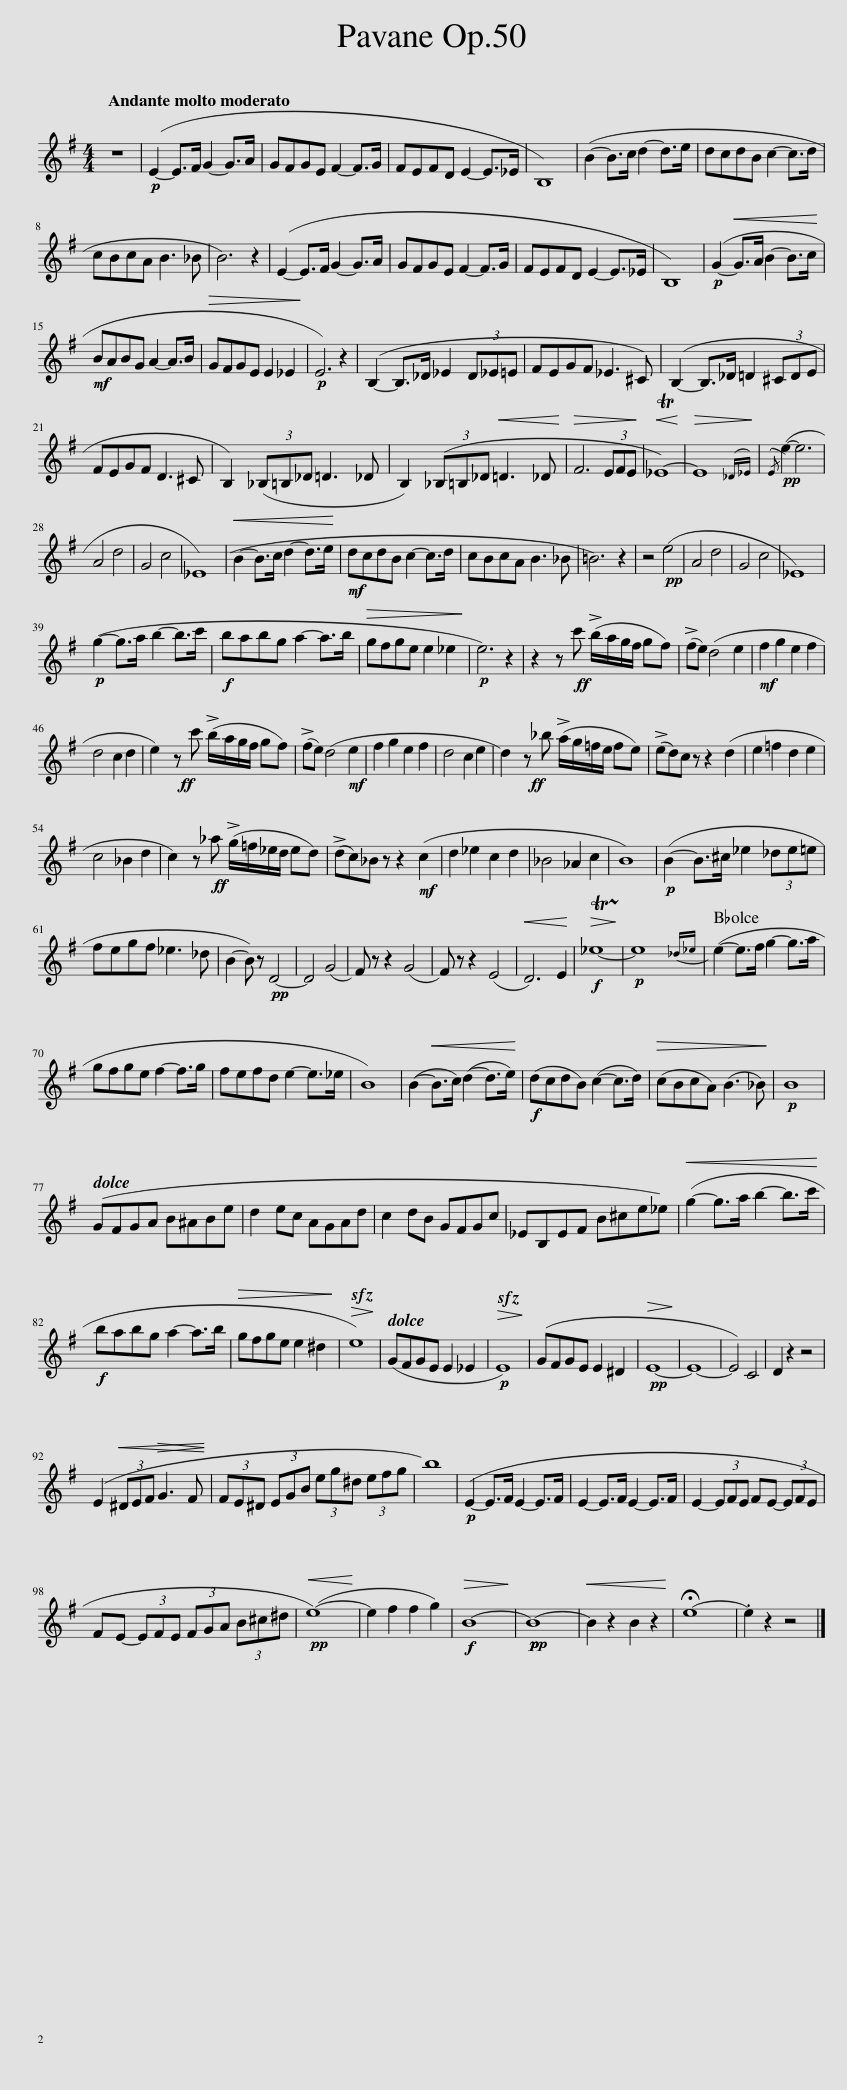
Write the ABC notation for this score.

X:1
%%score ( 1 2 )
L:1/8
M:4/4
I:linebreak $
K:none
V:1 treble transpose=-2
V:2 treble transpose="-2 "
V:1
[K:G] z8 |!p! (E2- E>F G2- G>A | GFGE F2- F>G | FEFD E2- E>_E | B,8) | %5
 (B2- B>c d2- d>e | dcdB c2- c>d |$ cBcA B3 _B | B6) z2 | (E2- E>F G2- G>A | %10
 GFGE F2- F>G | FEFD E2- E>_E | B,8) |!p! (G2-!<(! G>A B2- B>c!<)! |$!mf! BABG A2- A>B | %15
!>(! GFGE E2 _E2!>)! |!p! E6) z2 | (B,2- B,>_D _E2 (3D_E=E | FEGF _E3 ^C) | (B,2- B,>_D =D2 (3^CDE |$ %20
 FEGF D3 ^C | B,2) (3(_B,=B,_D =D3 _D | B,2) (3(_B,=B,_D!<(! =D3 _D!<)! |!>(! F6 (3EFE!>)! |!<(! !trill(!T_E8-!trill)!)!<)! | %25
!>(! E8!>)! |!pp!{/E} (e2- e6 |$ A4 d4 | G4 c4 | _E8) | %30
!<(! (B2- B>c d2- d>e!<)! |!mf! dcdB c2- c>d | cBcA B3 _B | =B6) z2 | z4!pp! (e4 | %35
 A4 d4 | G4 c4 | _E8) |$!p! (g2- g>a b2- b>c' |!f! babg a2- a>b | %40
!>(! gfge e2 _e2!>)! |!p! e6) z2 | z2 z!ff! c' (!>!b/a/g/f/ gf) | (!>!fe) (d4 e2 |!mf! f2 g2 e2 f2 |$ %45
 d4 c2 d2 | e2)!ff! z c' (!>!b/a/g/f/ gf) | (!>!fe) (d4!mf! e2 | f2 g2 e2 f2 | d4 c2 e2 | %50
 d2)!ff! z _b (!>!a/g/=f/e/ fe) | (!>!ed)c z z2 (d2 | e2 =f2 d2 e2 |$ c4 _B2 d2 | c2) z!ff! _a (!>!g/=f/_e/d/ ed) | %55
 (!>!dc)_B z z2!mf! (c2 | d2 _e2 c2 d2 | _B4 _A2 c2 | B8) |!p! (B2- B>^c _e2 (3_de=e |$ %60
 fegf _e3 _d | B2- B) z!pp! D4- | D4 (G4 | F) z z2 (G4 | F) z z2 (E4 | %65
!<(! D6) E2!<)! |!f!!>(! !trill(!T_e8-!trill)!!>)! |!p! e8 | (e2- e>f g2- g>a |$ gfge f2- f>g | %70
 fefd e2- e>_e | B8) | (B2-!<(! B>c) (d2- d>e)!<)! |!f! (dcdB) (c2- c>d) |!>(! (cBcA) (B3 _B)!>)! | %75
!p! B8 |$ (GFGA B^ABe | d2 ec AGAd | c2 dB GFGc | _EB,EF B^ce_e) | %80
!<(! (g2- g>a b2- b>c'!<)! |$!f! babg a2- a>b |!>(! gfge e2 ^d2!>)! |!>(! e8)!>)! | (GFGE E2 _E2 | %85
!p!!>(! E8)!>)! | (GFGE E2 ^D2 |!pp!!>(! E8-!>)! | E8- | E4) C4 | %90
 D2 z2 z4 |$ (E2!<(! (3^DEF!>(! G3 F!<)!!>)! | (3FE^D (3EGB (3eg^d (3efg | b8) |!p! (E2- E>F E2- E>F | %95
 E2- E>F E2- E>F | E2- (3EFE FE- (3EFE |$ FE- (3EFE (3FGA (3B^c^d |!pp!!<(! (e8-)!<)! | e2 f2 f2 g2) | %100
!f!!>(! B8-!>)! |!pp!!p! B8- |!<(! B2 z2 B2 z2!<)! | !fermata!e8- | .e2 z2 z4 |] %105
V:2
[K:G] x8 | x8 | x8 | x8 | x8 | %5
 x8 | x8 |$ x8 | x8 | x8 | %10
 x8 | x8 | x8 | x8 |$ x8 | %15
 x8 | x8 | x8 | x8 | x8 |$ %20
 x8 | x8 | x8 | x8 | x8 | %25
 x7 (_D/_E/) | x8 |$ x8 | x8 | x8 | %30
 x8 | x8 | x8 | x8 | x8 | %35
 x8 | x8 | x8 |$ x8 | x8 | %40
 x8 | x8 | x8 | x8 | x8 |$ %45
 x8 | x8 | x8 | x8 | x8 | %50
 x8 | x8 | x8 |$ x8 | x8 | %55
 x8 | x8 | x8 | x8 | x8 |$ %60
 x8 | x8 | x8 | x8 | x8 | %65
 x8 | x8 | x7 (_d/_e/) | x8 |$ x8 | %70
 x8 | x8 | x8 | x8 | x8 | %75
 x8 |$ x8 | x8 | x8 | x8 | %80
 x8 |$ x8 | x8 | x8 | x8 | %85
 x8 | x8 | x8 | x8 | x8 | %90
 x8 |$ x8 | x8 | x8 | x8 | %95
 x8 | x8 |$ x8 | x8 | x8 | %100
 x8 | x8 | x8 | x8 | x8 |] %105
